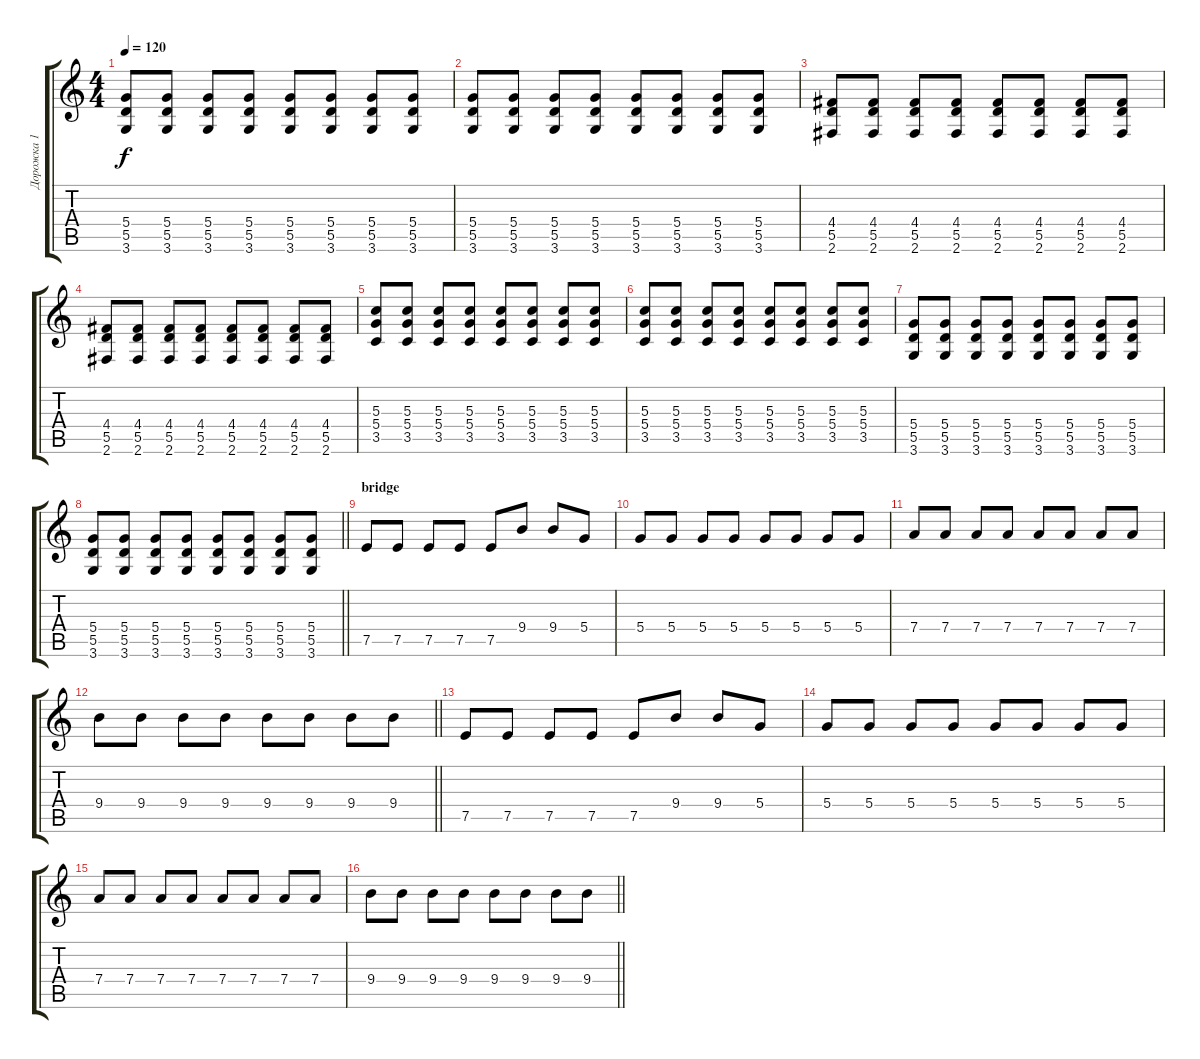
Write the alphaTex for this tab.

\track ("Дорожка 1" "Дорожка 1") {instrument distortionguitar}
\staff {score tabs}
\tuning (E4 B3 G3 D3 A2 E2) {hide}
\ts (4 4)
\tempo 120
\clef g2
\ks c
(5.4 5.5 3.6).8{dy f} (5.4 5.5 3.6).8 (5.4 5.5 3.6).8 (5.4 5.5 3.6).8 (5.4 5.5 3.6).8 (5.4 5.5 3.6).8 (5.4 5.5 3.6).8 (5.4 5.5 3.6).8 |
(5.4 5.5 3.6).8 (5.4 5.5 3.6).8 (5.4 5.5 3.6).8 (5.4 5.5 3.6).8 (5.4 5.5 3.6).8 (5.4 5.5 3.6).8 (5.4 5.5 3.6).8 (5.4 5.5 3.6).8 |
(4.4 5.5 2.6).8 (4.4 5.5 2.6).8 (4.4 5.5 2.6).8 (4.4 5.5 2.6).8 (4.4 5.5 2.6).8 (4.4 5.5 2.6).8 (4.4 5.5 2.6).8 (4.4 5.5 2.6).8 |
(4.4 5.5 2.6).8 (4.4 5.5 2.6).8 (4.4 5.5 2.6).8 (4.4 5.5 2.6).8 (4.4 5.5 2.6).8 (4.4 5.5 2.6).8 (4.4 5.5 2.6).8 (4.4 5.5 2.6).8 |
(5.3 5.4 3.5).8 (5.3 5.4 3.5).8 (5.3 5.4 3.5).8 (5.3 5.4 3.5).8 (5.3 5.4 3.5).8 (5.3 5.4 3.5).8 (5.3 5.4 3.5).8 (5.3 5.4 3.5).8 |
(5.3 5.4 3.5).8 (5.3 5.4 3.5).8 (5.3 5.4 3.5).8 (5.3 5.4 3.5).8 (5.3 5.4 3.5).8 (5.3 5.4 3.5).8 (5.3 5.4 3.5).8 (5.3 5.4 3.5).8 |
(5.4 5.5 3.6).8 (5.4 5.5 3.6).8 (5.4 5.5 3.6).8 (5.4 5.5 3.6).8 (5.4 5.5 3.6).8 (5.4 5.5 3.6).8 (5.4 5.5 3.6).8 (5.4 5.5 3.6).8 |
\barLineRight lightlight
(5.4 5.5 3.6).8 (5.4 5.5 3.6).8 (5.4 5.5 3.6).8 (5.4 5.5 3.6).8 (5.4 5.5 3.6).8 (5.4 5.5 3.6).8 (5.4 5.5 3.6).8 (5.4 5.5 3.6).8 |
\section ("" "bridge")
7.5.8 7.5.8 7.5.8 7.5.8 7.5.8 9.4.8 9.4.8 5.4.8 |
5.4.8 5.4.8 5.4.8 5.4.8 5.4.8 5.4.8 5.4.8 5.4.8 |
7.4.8 7.4.8 7.4.8 7.4.8 7.4.8 7.4.8 7.4.8 7.4.8 |
\barLineRight lightlight
9.4.8 9.4.8 9.4.8 9.4.8 9.4.8 9.4.8 9.4.8 9.4.8 |
7.5.8 7.5.8 7.5.8 7.5.8 7.5.8 9.4.8 9.4.8 5.4.8 |
5.4.8 5.4.8 5.4.8 5.4.8 5.4.8 5.4.8 5.4.8 5.4.8 |
7.4.8 7.4.8 7.4.8 7.4.8 7.4.8 7.4.8 7.4.8 7.4.8 |
\barLineRight lightlight
9.4.8 9.4.8 9.4.8 9.4.8 9.4.8 9.4.8 9.4.8 9.4.8
